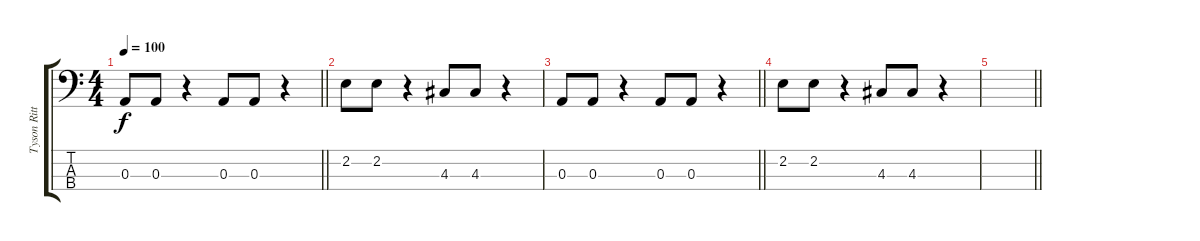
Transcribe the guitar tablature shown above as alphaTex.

\track ("Tyson Ritter (Bass)" "Tyson Ritt") {instrument electricbassfinger}
\staff {score tabs}
\tuning (G2 D2 A1 E1) {hide}
\ts (4 4)
\tempo 100
\clef f4
\barLineRight lightlight
\ks c
0.3.8{dy f} 0.3.8 r.4 0.3.8 0.3.8 r.4 |
2.2.8 2.2.8 r.4 4.3.8 4.3.8 r.4 |
\barLineRight lightlight
0.3.8 0.3.8 r.4 0.3.8 0.3.8 r.4 |
2.2.8 2.2.8 r.4 4.3.8 4.3.8 r.4 |
\barLineRight lightlight
